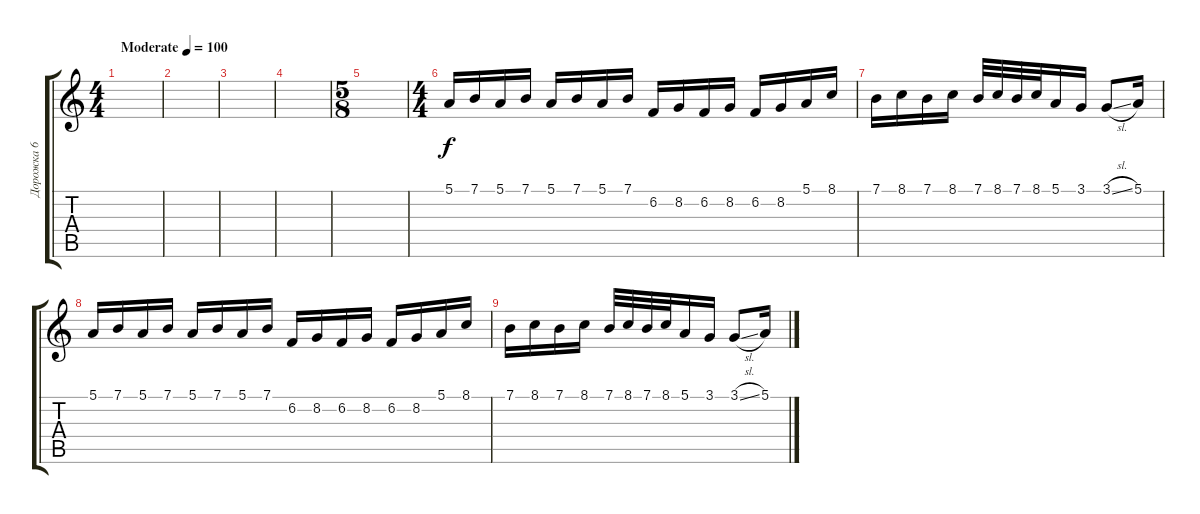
\track ("Дорожка 6" "Дорожка 6") {instrument violin}
\staff {score tabs}
\tuning (E4 B3 G3 D3 A2 E2) {hide}
\ts (4 4)
\tempo (100 "Moderate")
\clef g2
\ks c
|
|
|
|
\ts (5 8)
|
\ts (4 4)
5.1.16 7.1.16 5.1.16 7.1.16 5.1.16 7.1.16 5.1.16 7.1.16 6.2.16 8.2.16 6.2.16 8.2.16 6.2.16 8.2.16 5.1.16 8.1.16 |
7.1.16 8.1.16 7.1.16 8.1.16 7.1.32 8.1.32 7.1.32 8.1.32 5.1.16 3.1.16 3.1{sl}.8 5.1.16 |
5.1.16 7.1.16 5.1.16 7.1.16 5.1.16 7.1.16 5.1.16 7.1.16 6.2.16 8.2.16 6.2.16 8.2.16 6.2.16 8.2.16 5.1.16 8.1.16 |
7.1.16 8.1.16 7.1.16 8.1.16 7.1.32 8.1.32 7.1.32 8.1.32 5.1.16 3.1.16 3.1{sl}.8 5.1.16
